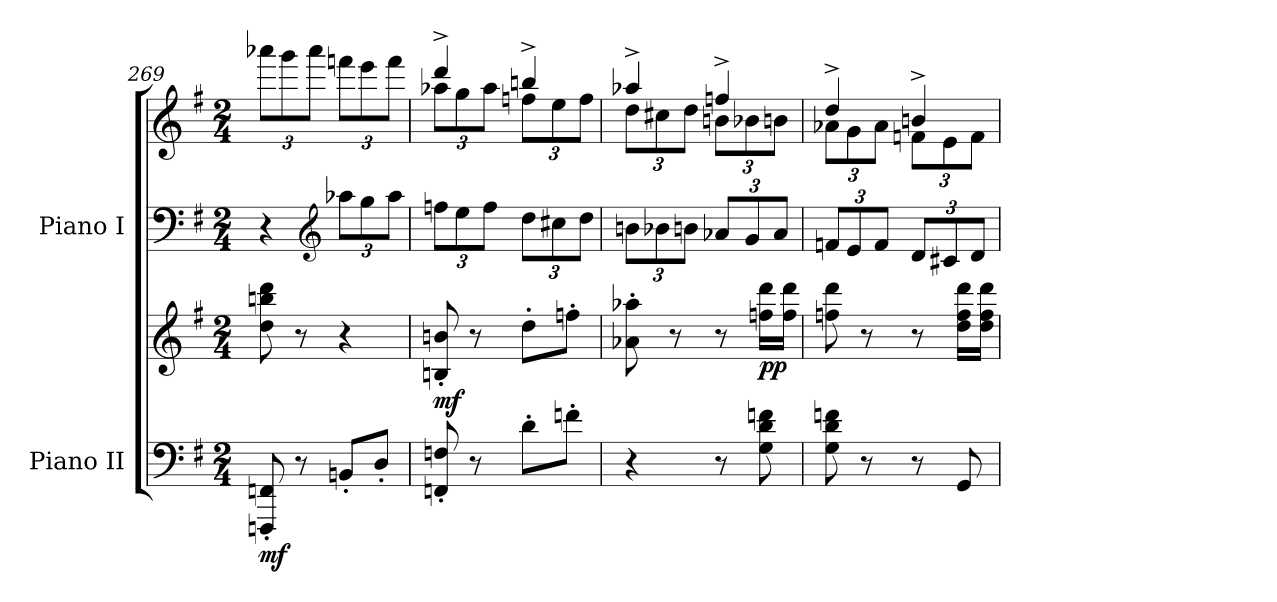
**kern	**kern	**dynam	**kern	**kern
*part2	*part2	*part2	*part1	*part1
*staff4	*staff3	*staff3/4	*staff2	*staff1
*I"Piano II	*	*	*I"Piano I	*
*I'Pno. II	*	*	*I'Pno. I	*
!!LO:LB:g=z
*clefF4	*clefG2	*	*clefF4	*clefG2
*k[f#]	*k[f#]	*	*k[f#]	*k[f#]
*M2/4	*M2/4	*	*M2/4	*M2/4
*	*	*	*	*Xbrackettup
=269	=269	=269	=269	=269
!	!	!LO:DY:b=2	!	!
8FFFn!/' 8FFn!/'	8dd!\ 8bbn!\ 8ddd!\	mf	4r	12aaa-X\L
.	.	.	.	12ggg\
8r	8r	.	.	.
.	.	.	.	12aaa-\J
*	*	*	*clefG2	*
*	*	*	*Xbrackettup	*
8BBn'!/L	4r	.	12aa-X\L	12fffn\L
.	.	.	12gg\	12eee\
8D'!/J	.	.	.	.
.	.	.	12aa-\J	12fff\J
=270	=270	=270	=270	=270
*	*	*	*	*^
!	!	!LO:DY:b	!	!	!
8FFn!/' 8Fn!/'	8Bn!/' 8bn!/'	mf	12ffn\L	4ddd^/	12aa-X\L
.	.	.	12ee\	.	12gg\
8r	8r	.	.	.	.
.	.	.	12ff\J	.	12aa-\J
8d'!\L	8dd'!\L	.	12dd\L	4bbn^/	12ffn\L
.	.	.	12cc#X\	.	12ee\
8fn'!\J	8ffn'!\J	.	.	.	.
.	.	.	12dd\J	.	12ff\J
=271	=271	=271	=271	=271	=271
4r	8a-X!\' 8aa-X!\'	.	12bn\L	4aa-X^/	12dd\L
.	.	.	12b-X\	.	12cc#X\
.	8r	.	.	.	.
.	.	.	12bn\J	.	12dd\J
8r	8r	.	12a-X/L	4ffn^/	12bn\L
.	.	.	12g/	.	12b-X\
!	!	!LO:DY:b	!	!	!
8G!\ 8d!\ 8fn!\	16ffn!\ 16ddd!\LL	pp	.	.	.
.	.	.	12a-/J	.	12bn\J
.	16ff!\ 16ddd!\JJ	.	.	.	.
=272	=272	=272	=272	=272	=272
8G!\ 8d!\ 8fn!\	8ffn!\ 8ddd!\	.	12fn/L	4dd^/	12a-X\L
.	.	.	12e/	.	12g\
8r	8r	.	.	.	.
.	.	.	12f/J	.	12a-\J
8r	8r	.	12d/L	4bn^/	12fn\L
.	.	.	12c#X/	.	12e\
8GG!/	16dd!\ 16ff!\ 16ddd!\LL	.	.	.	.
.	.	.	12d/J	.	12f\J
.	16dd!\ 16ff!\ 16ddd!\JJ	.	.	.	.
*	*	*	*	*v	*v
=	=	=	=	=
*-	*-	*-	*-	*-
